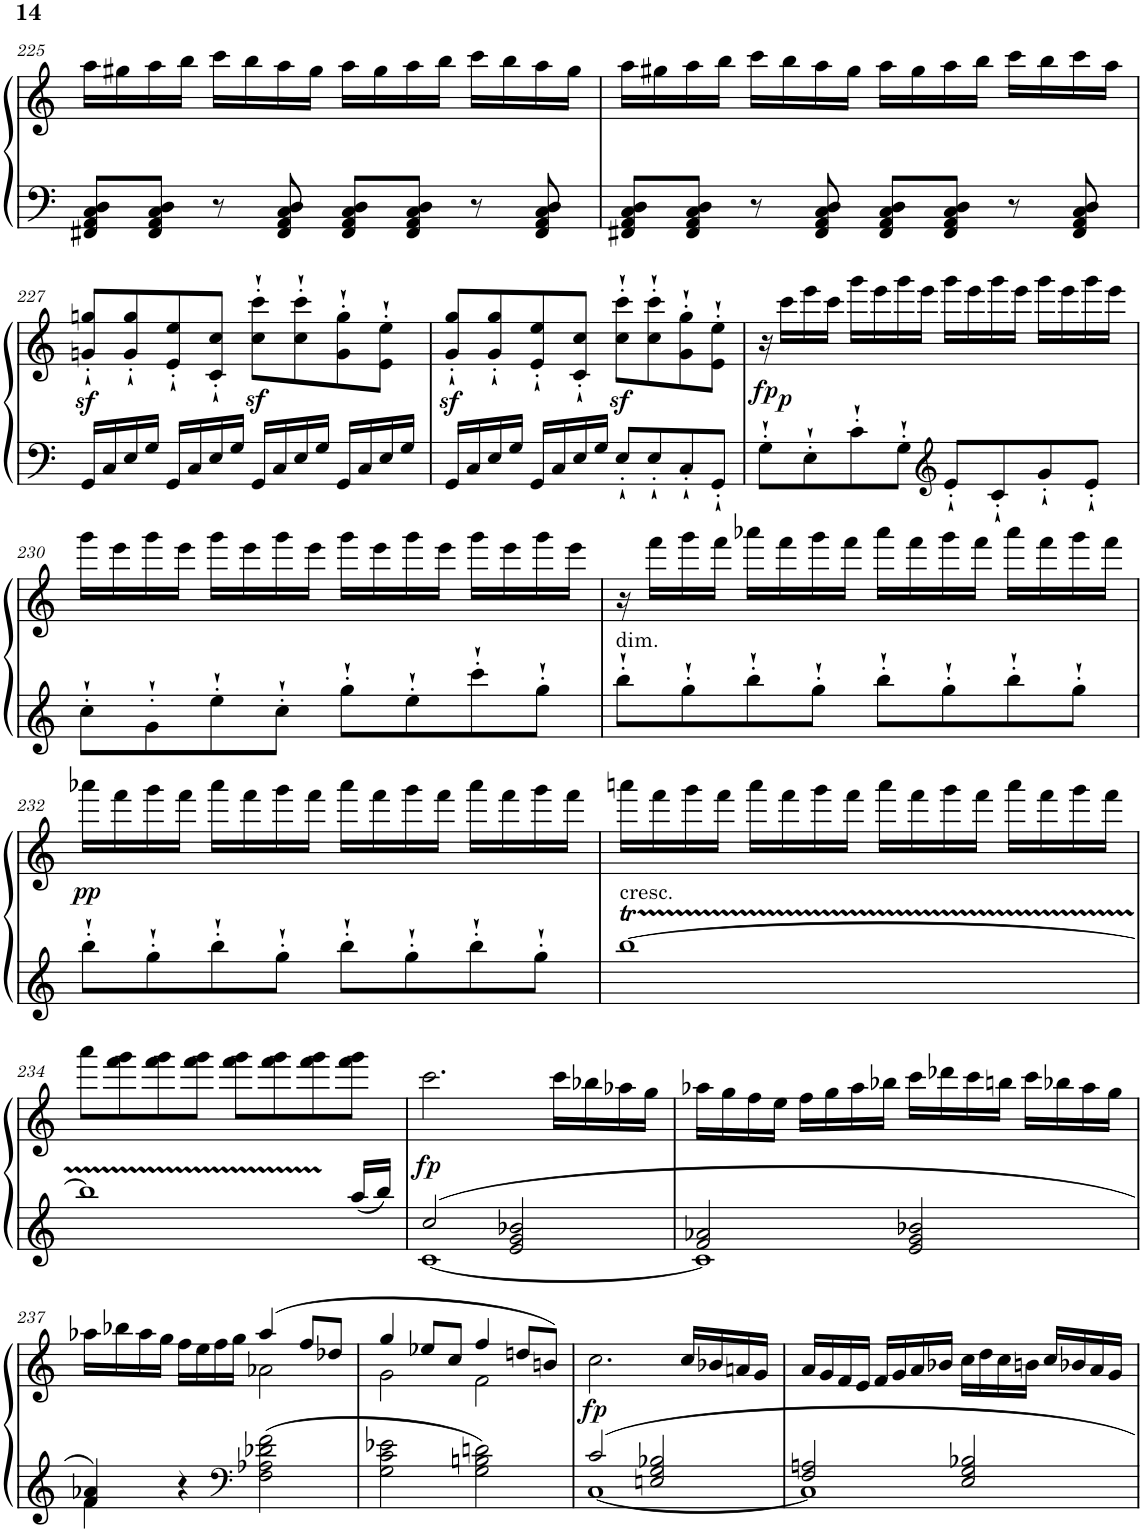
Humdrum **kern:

**kern	**kern	**dynam
*part1	*part1	*part1
*staff2	*staff1	*staff1/2
*I"Piano	*	*
*I'Pno	*	*
!!LO:PB:g=z
*clefF4	*clefG2	*
*k[]	*k[]	*
*M4/4	*M4/4	*
=225	=225	=225
8FF#X/ 8AA/ 8C/ 8D/L	16aa\LL	.
.	16gg#X\	.
8FF#/ 8AA/ 8C/ 8D/J	16aa\	.
.	16bb\JJ	.
8r	16ccc\LL	.
.	16bb\	.
8FF#/ 8AA/ 8C/ 8D/	16aa\	.
.	16gg#\JJ	.
8FF#/ 8AA/ 8C/ 8D/L	16aa\LL	.
.	16gg#\	.
8FF#/ 8AA/ 8C/ 8D/J	16aa\	.
.	16bb\JJ	.
8r	16ccc\LL	.
.	16bb\	.
8FF#/ 8AA/ 8C/ 8D/	16aa\	.
.	16gg#\JJ	.
=226	=226	=226
8FF#X/ 8AA/ 8C/ 8D/L	16aa\LL	.
.	16gg#X\	.
8FF#/ 8AA/ 8C/ 8D/J	16aa\	.
.	16bb\JJ	.
8r	16ccc\LL	.
.	16bb\	.
8FF#/ 8AA/ 8C/ 8D/	16aa\	.
.	16gg#\JJ	.
8FF#/ 8AA/ 8C/ 8D/L	16aa\LL	.
.	16gg#\	.
8FF#/ 8AA/ 8C/ 8D/J	16aa\	.
.	16bb\JJ	.
8r	16ccc\LL	.
.	16bb\	.
8FF#/ 8AA/ 8C/ 8D/	16ccc\	.
.	16aa\JJ	.
!!LO:LB:g=z
=227	=227	=227
16GG/LL	8gn/z<'` 8ggn/z<'`L	.
16C/	.	.
16E/	8g/'` 8gg/'`	.
16G/JJ	.	.
16GG/LL	8e/'` 8ee/'`	.
16C/	.	.
16E/	8c/'` 8cc/'`J	.
16G/JJ	.	.
16GG/LL	8cc\z<'` 8ccc\z<'`L	.
16C/	.	.
16E/	8cc\'` 8ccc\'`	.
16G/JJ	.	.
16GG/LL	8g\'` 8gg\'`	.
16C/	.	.
16E/	8e\'` 8ee\'`J	.
16G/JJ	.	.
=228	=228	=228
16GG/LL	8g/z<'` 8gg/z<'`L	.
16C/	.	.
16E/	8g/'` 8gg/'`	.
16G/JJ	.	.
16GG/LL	8e/'` 8ee/'`	.
16C/	.	.
16E/	8c/'` 8cc/'`J	.
16G/JJ	.	.
8E'`/L	8cc\z<'` 8ccc\z<'`L	.
8E'`/	8cc\'` 8ccc\'`	.
8C'`/	8g\'` 8gg\'`	.
8GG'`/J	8e\'` 8ee\'`J	.
=229	=229	=229
!	!	!LO:DY:b
8G'`\L	16r	fp
!	!	!LO:DY:b
.	16ccc\LL	p
8E'`\	16eee\	.
.	16ccc\JJ	.
8c'`\	16ggg\LL	.
.	16eee\	.
8G'`\J	16ggg\	.
.	16eee\JJ	.
*clefG2	*	*
8e'`/L	16ggg\LL	.
.	16eee\	.
8c'`/	16ggg\	.
.	16eee\JJ	.
8g'`/	16ggg\LL	.
.	16eee\	.
8e'`/J	16ggg\	.
.	16eee\JJ	.
!!LO:LB:g=z
=230	=230	=230
8cc'`\L	16ggg\LL	.
.	16eee\	.
8g'`\	16ggg\	.
.	16eee\JJ	.
8ee'`\	16ggg\LL	.
.	16eee\	.
8cc'`\J	16ggg\	.
.	16eee\JJ	.
8gg'`\L	16ggg\LL	.
.	16eee\	.
8ee'`\	16ggg\	.
.	16eee\JJ	.
8ccc'`\	16ggg\LL	.
.	16eee\	.
8gg'`\J	16ggg\	.
.	16eee\JJ	.
=231	=231	=231
!	!LO:TX:b:t=dim.	!
8bb'`\L	16r	.
.	16fff\LL	.
8gg'`\	16ggg\	.
.	16fff\JJ	.
8bb'`\	16aaa-X\LL	.
.	16fff\	.
8gg'`\J	16ggg\	.
.	16fff\JJ	.
8bb'`\L	16aaa-\LL	.
.	16fff\	.
8gg'`\	16ggg\	.
.	16fff\JJ	.
8bb'`\	16aaa-\LL	.
.	16fff\	.
8gg'`\J	16ggg\	.
.	16fff\JJ	.
!!LO:LB:g=z
=232	=232	=232
!	!	!LO:DY:b
8bb'`\L	16aaa-X\LL	pp
.	16fff\	.
8gg'`\	16ggg\	.
.	16fff\JJ	.
8bb'`\	16aaa-\LL	.
.	16fff\	.
8gg'`\J	16ggg\	.
.	16fff\JJ	.
8bb'`\L	16aaa-\LL	.
.	16fff\	.
8gg'`\	16ggg\	.
.	16fff\JJ	.
8bb'`\	16aaa-\LL	.
.	16fff\	.
8gg'`\J	16ggg\	.
.	16fff\JJ	.
=233	=233	=233
*^	*	*
!	!	!LO:TX:b:t=cresc.	!
[1bbt	16bb	16aaan\LL	.
.	16ccc	16fff\	.
.	16bb	16ggg\	.
.	16ccc	16fff\JJ	.
.	16bb	16aaa\LL	.
.	16ccc	16fff\	.
.	16bb	16ggg\	.
.	16ccc	16fff\JJ	.
.	16bb	16aaa\LL	.
.	16ccc	16fff\	.
.	16bb	16ggg\	.
.	16ccc	16fff\JJ	.
.	16bb	16aaa\LL	.
.	16ccc	16fff\	.
.	16bb	16ggg\	.
.	16ccc	16fff\JJ	.
!!LO:LB:g=z
=234	=234	=234	=234
1bb]	16bb	8aaa\L	.
.	16ccc	.	.
.	16bb	8fff\ 8ggg\	.
.	16ccc	.	.
.	16bb	8fff\ 8ggg\	.
.	16ccc	.	.
.	16bb	8fff\ 8ggg\J	.
.	16ccc	.	.
.	16bb	8fff\ 8ggg\L	.
.	16ccc	.	.
.	16bb	8fff\ 8ggg\	.
.	16ccc	.	.
.	16bb	8fff\ 8ggg\	.
.	16ccc	.	.
.	16aa/LL	8fff\ 8ggg\J	.
.	16bb/JJ	.	.
=235	=235	=235	=235
!	!	!	!LO:DY:b
2cc/	[1c	2.ccc\	fp
2e/ 2g/ 2b-X/	.	.	.
.	.	16ccc\LL	.
.	.	16bb-X\	.
.	.	16aa-X\	.
.	.	16gg\JJ	.
=236	=236	=236	=236
2f/ 2a-X/	1c]	16aa-X\LL	.
.	.	16gg\	.
.	.	16ff\	.
.	.	16ee\JJ	.
.	.	16ff\LL	.
.	.	16gg\	.
.	.	16aa-\	.
.	.	16bb-X\JJ	.
2e/ 2g/ 2b-X/	.	16ccc\LL	.
.	.	16ddd-X\	.
.	.	16ccc\	.
.	.	16bbn\JJ	.
.	.	16ccc\LL	.
.	.	16bb-X\	.
.	.	16aa-\	.
.	.	16gg\JJ	.
!!LO:LB:g=z
=237	=237	=237	=237
*	*	*^	*
4f/ 4a-X/	4f\	16aa-X\LL	2ryy	.
.	.	16bb-X\	.	.
.	.	16aa-\	.	.
.	.	16gg\JJ	.	.
4r	2.ryy	16ff\LL	.	.
.	.	16ee\	.	.
.	.	16ff\	.	.
.	.	16gg\JJ	.	.
*clefF4	*	*	*	*
2F\ 2A-X\ 2d-X\ 2f\	.	(4aa-/	2a-X\	.
.	.	8ff/L	.	.
.	.	8dd-X/J	.	.
*v	*v	*	*	*
=238	=238	=238	=238
2G\ 2c\ 2e-X\	4gg/	2g\	.
.	8ee-X/L	.	.
.	8cc/J	.	.
2G\ 2Bn\ 2dn\	4ff/	2f\	.
.	8ddn/L	.	.
.	8bn/J)	.	.
*	*v	*v	*
=239	=239	=239
*^	*	*
!	!	!	!LO:DY:b
2c/	[1C	2.cc\	fp
2En/ 2G/ 2B-X/	.	.	.
.	.	16cc/LL	.
.	.	16b-X/	.
.	.	16an/	.
.	.	16g/JJ	.
=240	=240	=240	=240
2F/ 2An/	1C]	16a/LL	.
.	.	16g/	.
.	.	16f/	.
.	.	16e/JJ	.
.	.	16f/LL	.
.	.	16g/	.
.	.	16a/	.
.	.	16b-X/JJ	.
2E/ 2G/ 2B-X/	.	16cc\LL	.
.	.	16dd\	.
.	.	16cc\	.
.	.	16bn\JJ	.
.	.	16cc/LL	.
.	.	16b-X/	.
.	.	16a/	.
.	.	16g/JJ	.
*v	*v	*	*
=	=	=
*-	*-	*-
